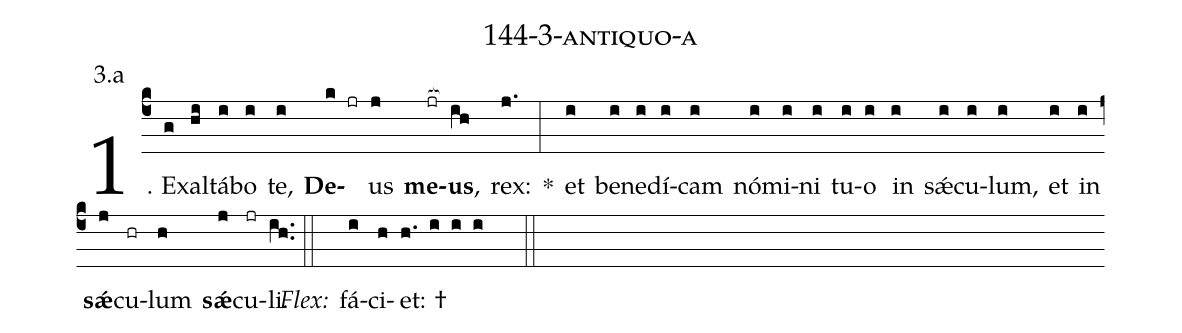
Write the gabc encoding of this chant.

name: 144-3-antiquo-a;
annotation: 3.a;
%%
(c4)1. Ex(g)al(hi)tá(i)bo(i) te,(i) <b>De</b>(k jr)us(j) <b>me</b>(jr[ocb:1{])<b>us</b>,(ih[ocb:0}]) rex:(j.) *(:) et(i) be(i)ne(i)dí(i)cam(i) nó(i)mi(i)ni(i) tu(i)o(i) in(i) sǽ(i)cu(i)lum,(i) et(i) in(i) <b>sǽ</b>(j)cu(hr)lum(h) <b>sǽ</b>(j)cu(jr)li.(ih..) (::)
<i>Flex:</i>()  fá(i)ci(h)et: †(h. i i i  ::)
